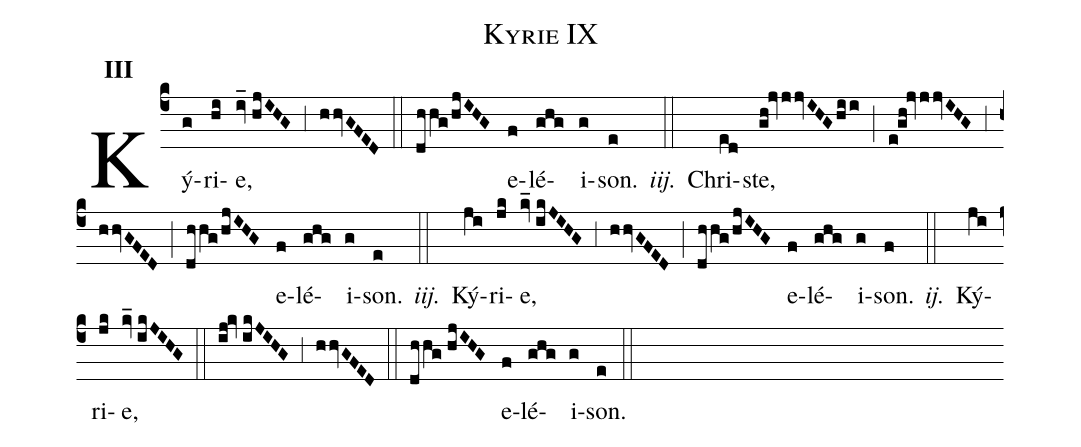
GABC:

name:Kyrie IX;
mode:III;
office-part:Kyriale;
%%
(c4) Ký(g)ri(hi)e,(iv_//hjIHG) (,3) (hhvGFED) (::) (dhhg/hjIHG) e(f)lé(ghg)i(g)son.(e) <i>iij.</i>(::) Chri(ed)ste,(gh!jvjjvIHG/hii) (;) (e!gh!jvjjvIHG) (,3) (hhvGFED) (;) (dhhg/hjIHG) e(f)lé(ghg)i(g)son.(e) <i>iij.</i>(::) Ký(ji)ri(jk)e,(kv_//ikJIHG) (,3) (hhvGFED) (;) (dhhg/hjIHG) e(f)lé(ghg)i(g)son.(f) <i>ij.</i>(::) Ký(ji)ri(jk)e,(kv_//ikJIHG) (::) (ij!kv//ikJIHG) (,3) (hhvGFED) (::) (dhhg//hjIHG) e(f)lé(ghg)i(g)son.(e) (::)
